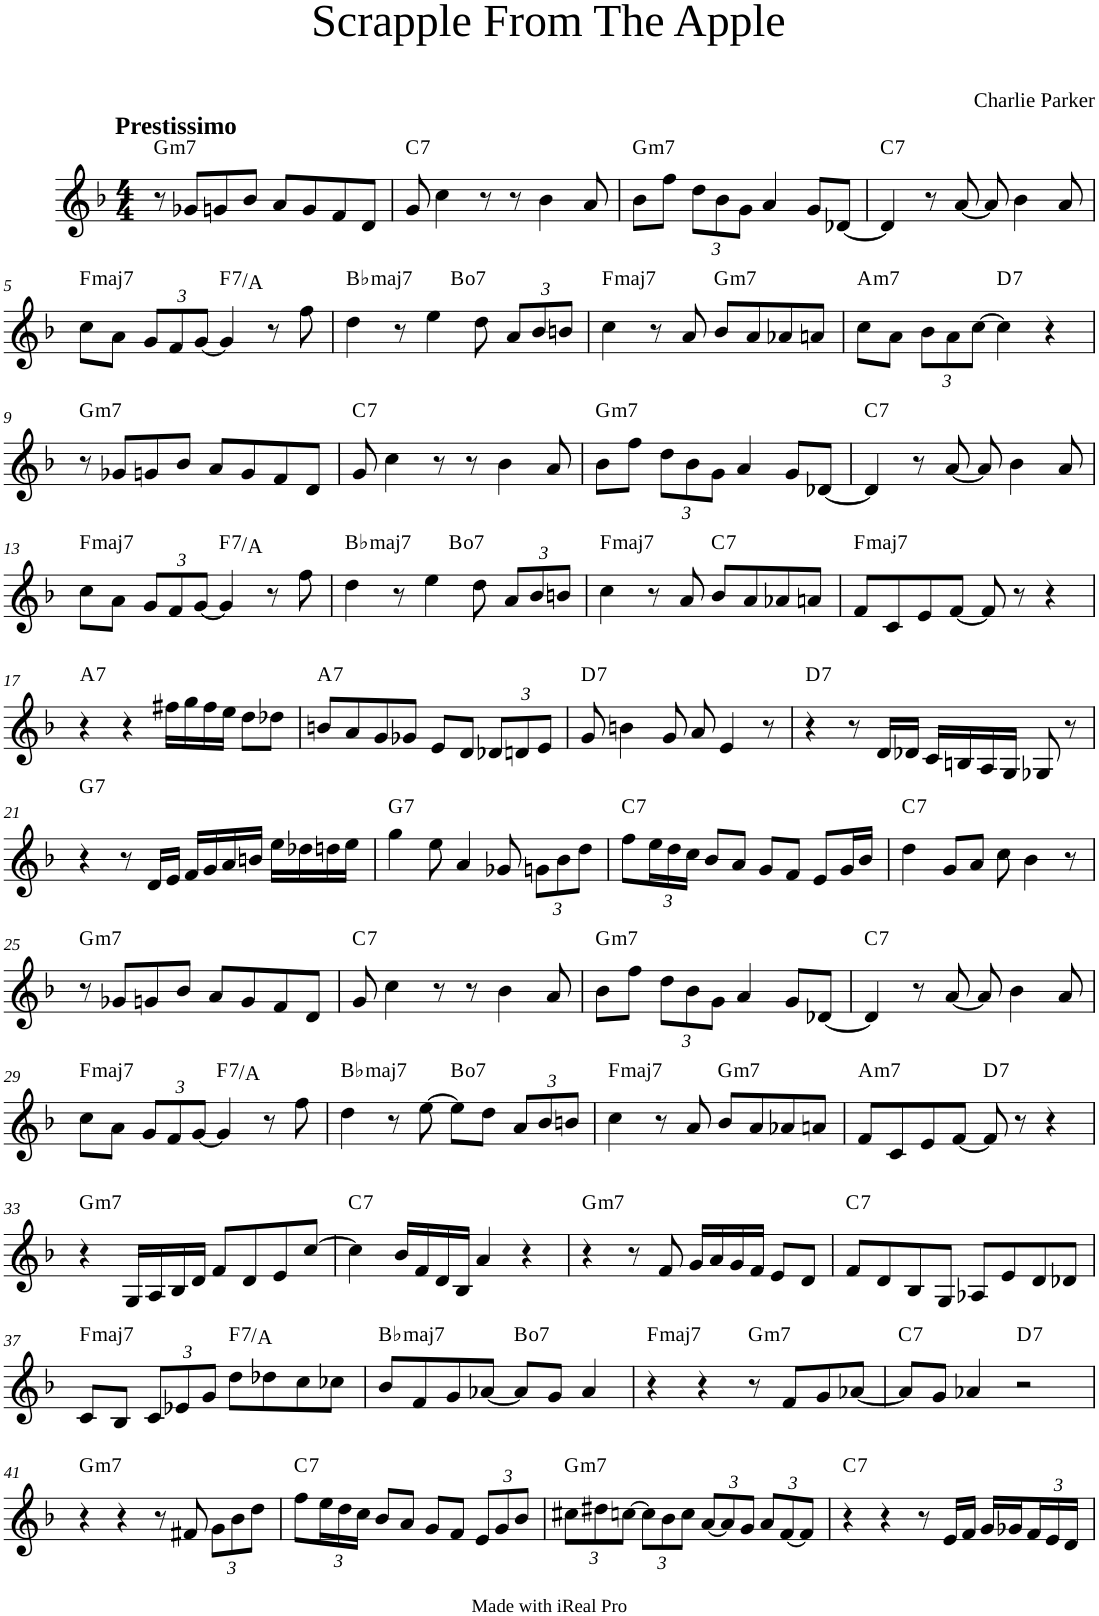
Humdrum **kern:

**kern	**harte
*part1	*part1
*staff1	*
*I"Lead sheet	*
*clefG2	*
*k[b-]	*
*F:	*
*M4/4	*
=1	=1
!LO:TX:a:B:t=Prestissimo	!LO:H:kt=m7
8r	G:min7
8g-X/L	.
8gn/	.
8b-/J	.
8a/L	.
8g/	.
8f/	.
8d/J	.
=2	=2
!	!LO:H:kt=7
8g/	C:7
4cc\	.
8r	.
8r	.
4b-\	.
8a/	.
=3	=3
!	!LO:H:kt=m7
8b-\L	G:min7
8ff\J	.
*Xbrackettup	*
12dd\L	.
12b-\	.
12g\J	.
4a/	.
8g/L	.
[8d-X/J	.
=4	=4
!	!LO:H:kt=7
4d-/]	C:7
8r	.
[8a/	.
8a/]	.
4b-\	.
8a/	.
!!LO:LB:g=z
=5	=5
!	!LO:H:kt=maj7
8cc\L	F:maj7
8a\J	.
12g/L	.
12f/	.
[12g/J	.
!	!LO:H:kt=7
4g/]	F:7/3
8r	.
8ff\	.
=6	=6
!	!LO:H:kt=maj7
*^	*
4dd\	2ryy	Bb:maj7
8r	.	.
4ee\	.	.
!	!	!LO:H:kt=7
.	2ryy	B:dim7
8dd\	.	.
12a/L	.	.
12b-/	.	.
12bn/J	.	.
=7	=7	=7
!	!	!LO:H:kt=maj7
*v	*v	*
4cc\	F:maj7
8r	.
8a/	.
!	!LO:H:kt=m7
8b-/L	G:min7
8a/	.
8a-X/	.
8an/J	.
=8	=8
!	!LO:H:kt=m7
8cc\L	A:min7
8a\J	.
12b-\L	.
12a\	.
[12cc\J	.
!	!LO:H:kt=7
4cc\]	D:7
4r	.
!!LO:LB:g=z
=9	=9
!	!LO:H:kt=m7
8r	G:min7
8g-X/L	.
8gn/	.
8b-/J	.
8a/L	.
8g/	.
8f/	.
8d/J	.
=10	=10
!	!LO:H:kt=7
8g/	C:7
4cc\	.
8r	.
8r	.
4b-\	.
8a/	.
=11	=11
!	!LO:H:kt=m7
8b-\L	G:min7
8ff\J	.
12dd\L	.
12b-\	.
12g\J	.
4a/	.
8g/L	.
[8d-X/J	.
=12	=12
!	!LO:H:kt=7
4d-/]	C:7
8r	.
[8a/	.
8a/]	.
4b-\	.
8a/	.
!!LO:LB:g=z
=13	=13
!	!LO:H:kt=maj7
8cc\L	F:maj7
8a\J	.
12g/L	.
12f/	.
[12g/J	.
!	!LO:H:kt=7
4g/]	F:7/3
8r	.
8ff\	.
=14	=14
!	!LO:H:kt=maj7
*^	*
4dd\	2ryy	Bb:maj7
8r	.	.
4ee\	.	.
!	!	!LO:H:kt=7
.	2ryy	B:dim7
8dd\	.	.
12a/L	.	.
12b-/	.	.
12bn/J	.	.
=15	=15	=15
!	!	!LO:H:kt=maj7
*v	*v	*
4cc\	F:maj7
8r	.
8a/	.
!	!LO:H:kt=7
8b-/L	C:7
8a/	.
8a-X/	.
8an/J	.
=16	=16
!	!LO:H:kt=maj7
8f/L	F:maj7
8c/	.
8e/	.
[8f/J	.
8f/]	.
8r	.
4r	.
!!LO:LB:g=z
=17	=17
!	!LO:H:kt=7
4r	A:7
4r	.
16ff#X\LL	.
16gg\	.
16ff#\	.
16ee\JJ	.
8dd\L	.
8dd-X\J	.
=18	=18
!	!LO:H:kt=7
8bn/L	A:7
8a/	.
8g/	.
8g-X/J	.
8e/L	.
8d/J	.
12d-X/L	.
12dn/	.
12e/J	.
=19	=19
!	!LO:H:kt=7
8g/	D:7
4bn\	.
8g/	.
8a/	.
4e/	.
8r	.
=20	=20
!	!LO:H:kt=7
4r	D:7
8r	.
16d/LL	.
16d-X/JJ	.
16c/LL	.
16Bn/	.
16A/	.
16G/JJ	.
8G-X/	.
8r	.
!!LO:LB:g=z
=21	=21
!	!LO:H:n=1:kt=N.C.
!	!LO:H:n=2:kt=7
4r	N G:7
8r	.
16d/LL	.
16e/JJ	.
16f/LL	.
16g/	.
16a/	.
16bn/JJ	.
16ee\LL	.
16dd-X\	.
16ddn\	.
16ee\JJ	.
=22	=22
!	!LO:H:kt=7
4gg\	G:7
8ee\	.
4a/	.
8g-X/	.
12gn\L	.
12b-\	.
12dd\J	.
=23	=23
!	!LO:H:kt=7
8ff\L	C:7
24ee\L	.
24dd\	.
24cc\JJ	.
8b-/L	.
8a/J	.
8g/L	.
8f/J	.
8e/L	.
16g/L	.
16b-/JJ	.
=24	=24
!	!LO:H:kt=7
4dd\	C:7
8g/L	.
8a/J	.
8cc\	.
4b-\	.
8r	.
!!LO:LB:g=z
=25	=25
!	!LO:H:kt=m7
8r	G:min7
8g-X/L	.
8gn/	.
8b-/J	.
8a/L	.
8g/	.
8f/	.
8d/J	.
=26	=26
!	!LO:H:kt=7
8g/	C:7
4cc\	.
8r	.
8r	.
4b-\	.
8a/	.
=27	=27
!	!LO:H:kt=m7
8b-\L	G:min7
8ff\J	.
12dd\L	.
12b-\	.
12g\J	.
4a/	.
8g/L	.
[8d-X/J	.
=28	=28
!	!LO:H:kt=7
4d-/]	C:7
8r	.
[8a/	.
8a/]	.
4b-\	.
8a/	.
!!LO:LB:g=z
=29	=29
!	!LO:H:kt=maj7
8cc\L	F:maj7
8a\J	.
12g/L	.
12f/	.
[12g/J	.
!	!LO:H:kt=7
4g/]	F:7/3
8r	.
8ff\	.
=30	=30
!	!LO:H:kt=maj7
4dd\	Bb:maj7
8r	.
[8ee\	.
!	!LO:H:kt=7
8ee\L]	B:dim7
8dd\J	.
12a/L	.
12b-/	.
12bn/J	.
=31	=31
!	!LO:H:kt=maj7
4cc\	F:maj7
8r	.
8a/	.
!	!LO:H:kt=m7
8b-/L	G:min7
8a/	.
8a-X/	.
8an/J	.
=32	=32
!	!LO:H:kt=m7
8f/L	A:min7
8c/	.
8e/	.
[8f/J	.
!	!LO:H:kt=7
8f/]	D:7
8r	.
4r	.
!!LO:LB:g=z
=33	=33
!	!LO:H:kt=m7
4r	G:min7
16G/LL	.
16A/	.
16B-/	.
16d/JJ	.
8f/L	.
8d/	.
8e/	.
[8cc/J	.
=34	=34
!	!LO:H:kt=7
4cc\]	C:7
16b-/LL	.
16f/	.
16d/	.
16B-/JJ	.
4a/	.
4r	.
=35	=35
!	!LO:H:kt=m7
4r	G:min7
8r	.
8f/	.
16g/LL	.
16a/	.
16g/	.
16f/JJ	.
8e/L	.
8d/J	.
=36	=36
!	!LO:H:kt=7
8f/L	C:7
8d/	.
8B-/	.
8G/J	.
8A-X/L	.
8e/	.
8d/	.
8d-X/J	.
!!LO:LB:g=z
=37	=37
!	!LO:H:kt=maj7
8c/L	F:maj7
8B-/J	.
12c/L	.
12e-X/	.
12g/J	.
!	!LO:H:kt=7
8dd\L	F:7/3
8dd-X\	.
8cc\	.
8cc-X\J	.
=38	=38
!	!LO:H:kt=maj7
8b-/L	Bb:maj7
8f/	.
8g/	.
[8a-X/J	.
!	!LO:H:kt=7
8a-/L]	B:dim7
8g/J	.
4a-/	.
=39	=39
!	!LO:H:kt=maj7
4r	F:maj7
4r	.
!	!LO:H:kt=m7
8r	G:min7
8f/L	.
8g/	.
[8a-X/J	.
=40	=40
!	!LO:H:kt=7
8a-/L]	C:7
8g/J	.
4a-X/	.
!	!LO:H:kt=7
2r	D:7
!!LO:LB:g=z
=41	=41
!	!LO:H:kt=m7
4r	G:min7
4r	.
8r	.
8f#X/	.
12g\L	.
12b-\	.
12dd\J	.
=42	=42
!	!LO:H:kt=7
8ff\L	C:7
24ee\L	.
24dd\	.
24cc\JJ	.
8b-/L	.
8a/J	.
8g/L	.
8f/J	.
12e/L	.
12g/	.
12b-/J	.
=43	=43
!	!LO:H:kt=m7
12cc#X\L	G:min7
12dd#X\	.
[12ccn\J	.
12cc\L]	.
12b-\	.
12cc\J	.
[12a/L	.
12a/]	.
12g/J	.
12a/L	.
[12f/	.
12f/J]	.
=44	=44
!	!LO:H:kt=7
4r	C:7
4r	.
8r	.
16e/LL	.
16f/JJ	.
16g/LL	.
16g-X/	.
24f/	.
24e/	.
24d/JJ	.
=	=
*-	*-
